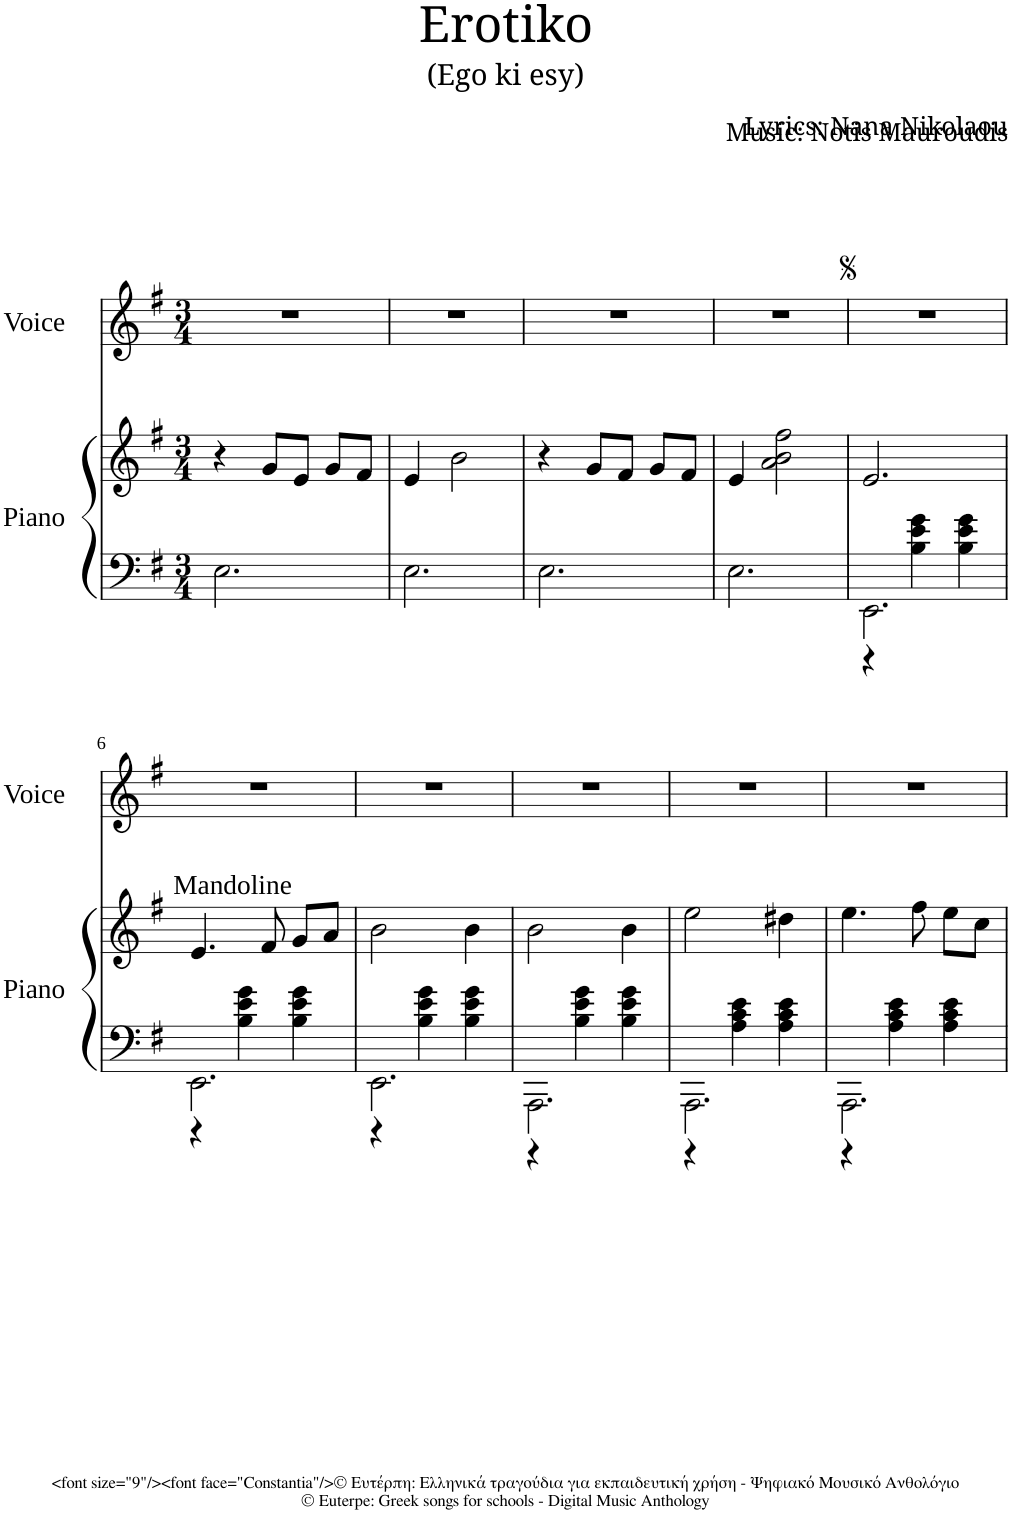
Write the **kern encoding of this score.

**kern	**kern	**kern
*part2	*part2	*part1
*staff3	*staff2	*staff1
*I"Piano	*	*I"Voice
*I'Piano	*	*I'Voice
*clefF4	*clefG2	*clefG2
*k[f#]	*k[f#]	*k[f#]
*M3/4	*M3/4	*M3/4
=1	=1	=1
2.E\	4r	2.r
.	8g/L	.
.	8e/J	.
.	8g/L	.
.	8f#/J	.
=2	=2	=2
2.E\	4e/	2.r
.	2b\	.
=3	=3	=3
2.E\	4r	2.r
.	8g/L	.
.	8f#/J	.
.	8g/L	.
.	8f#/J	.
=4	=4	=4
2.E\	4e/	2.r
.	2a\ 2b\ 2ff#\	.
=5	=5	=5
*^	*	*
2.EE\	4r	2.e/	2.r
.	4B\ 4e\ 4g\	.	.
.	4B\ 4e\ 4g\	.	.
!!LO:LB:g=z
=6	=6	=6	=6
!	!	!LO:TX:a:t=Mandoline	!
2.EE\	4r	4.e/	2.r
.	4B\ 4e\ 4g\	.	.
.	.	8f#/	.
.	4B\ 4e\ 4g\	8g/L	.
.	.	8a/J	.
=7	=7	=7	=7
2.EE\	4r	2b\	2.r
.	4B\ 4e\ 4g\	.	.
.	4B\ 4e\ 4g\	4b\	.
=8	=8	=8	=8
2.AAA\	4r	2b\	2.r
.	4B\ 4e\ 4g\	.	.
.	4B\ 4e\ 4g\	4b\	.
=9	=9	=9	=9
2.AAA\	4r	2ee\	2.r
.	4A\ 4c\ 4e\	.	.
.	4A\ 4c\ 4e\	4dd#X\	.
=10	=10	=10	=10
2.AAA\	4r	4.ee\	2.r
.	4A\ 4c\ 4e\	.	.
.	.	8ff#\	.
.	4A\ 4c\ 4e\	8ee\L	.
.	.	8cc\J	.
*v	*v	*	*
=	=	=
*-	*-	*-
